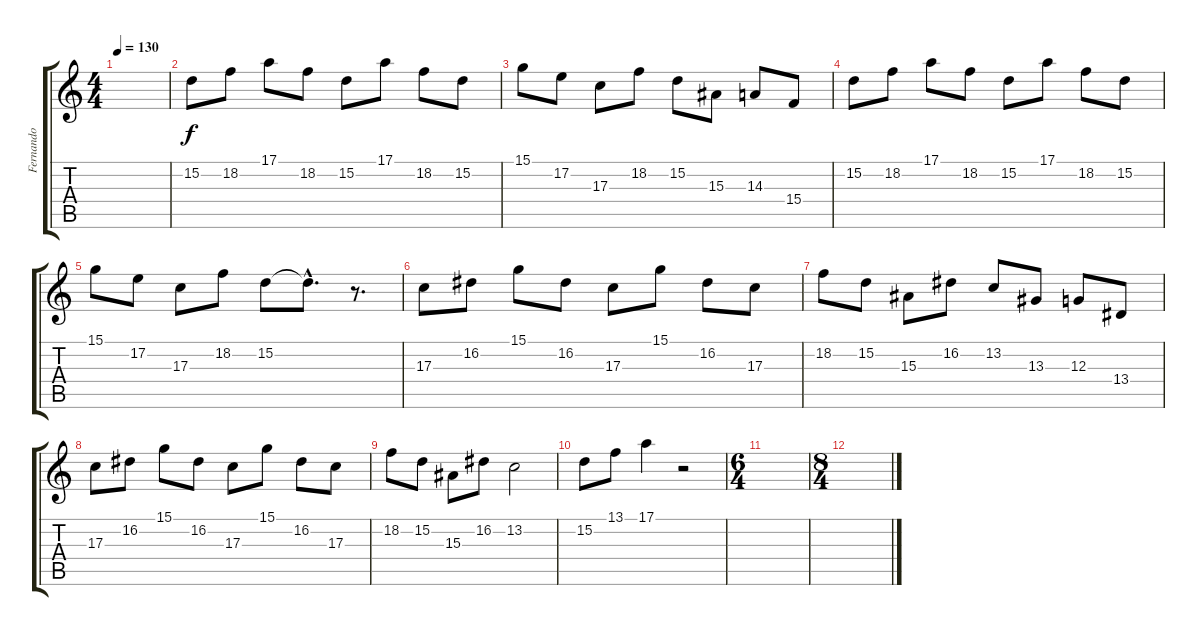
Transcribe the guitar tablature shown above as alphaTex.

\track ("Fernando" "Fernando") {instrument flute}
\staff {score tabs}
\tuning (E4 B3 G3 D3 A2 E2) {hide}
\ts (4 4)
\tempo 130
\clef g2
\ks c
|
15.2.8{volume 13 instrument flute} 18.2.8 17.1.8 18.2.8 15.2.8 17.1.8 18.2.8 15.2.8 |
15.1.8 17.2.8 17.3.8 18.2.8 15.2.8 15.3.8 14.3.8 15.4.8 |
15.2.8 18.2.8 17.1.8 18.2.8 15.2.8 17.1.8 18.2.8 15.2.8 |
15.1.8 17.2.8 17.3.8 18.2.8 15.2.8 15.2{hac t}.8{d} r.8{d} |
17.3.8 16.2.8 15.1.8 16.2.8 17.3.8 15.1.8 16.2.8 17.3.8 |
18.2.8 15.2.8 15.3.8 16.2.8 13.2.8 13.3.8 12.3.8 13.4.8 |
17.3.8 16.2.8 15.1.8 16.2.8 17.3.8 15.1.8 16.2.8 17.3.8 |
18.2.8 15.2.8 15.3.8 16.2.8 13.2.2 |
15.2.8 13.1.8 17.1.4 r.2 |
\ts (6 4)
|
\ts (8 4)
